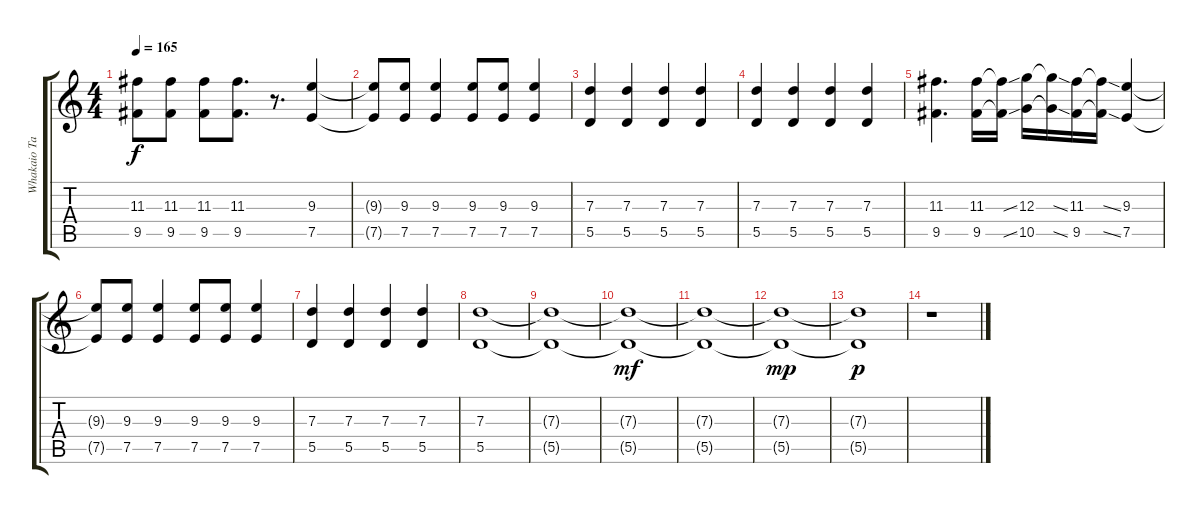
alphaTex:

\track ("Whakaio Taahi" "Whakaio Ta") {instrument overdrivenguitar}
\staff {score tabs}
\tuning (E4 B3 G3 D3 A2 D2) {hide}
\ts (4 4)
\tempo 165
\clef g2
\ks c
(11.3 9.5).8{dy f} (11.3 9.5).8 (11.3 9.5).8 (11.3 9.5).8{d} r.8{d} (9.3 7.5).4 |
(9.3{t} 7.5{t}).8 (9.3 7.5).8 (9.3 7.5).4 (9.3 7.5).8 (9.3 7.5).8 (9.3 7.5).4 |
(7.3 5.5).4 (7.3 5.5).4 (7.3 5.5).4 (7.3 5.5).4 |
(7.3 5.5).4 (7.3 5.5).4 (7.3 5.5).4 (7.3 5.5).4 |
(11.3 9.5).4{d} (11.3 9.5).16 (11.3{ss t} 9.5{ss t}).16 (12.3 10.5).16 (12.3{ss t} 10.5{ss t}).16 (11.3 9.5).16 (11.3{ss t} 9.5{ss t}).16 (9.3 7.5).4 |
(9.3{t} 7.5{t}).8 (9.3 7.5).8 (9.3 7.5).4 (9.3 7.5).8 (9.3 7.5).8 (9.3 7.5).4 |
(7.3 5.5).4 (7.3 5.5).4 (7.3 5.5).4 (7.3 5.5).4 |
(7.3 5.5).1 |
(7.3{t} 5.5{t}).1 |
(7.3{t} 5.5{t}).1{dy mf} |
(7.3{t} 5.5{t}).1 |
(7.3{t} 5.5{t}).1{dy mp} |
(7.3{t} 5.5{t}).1{dy p} |
r.1
